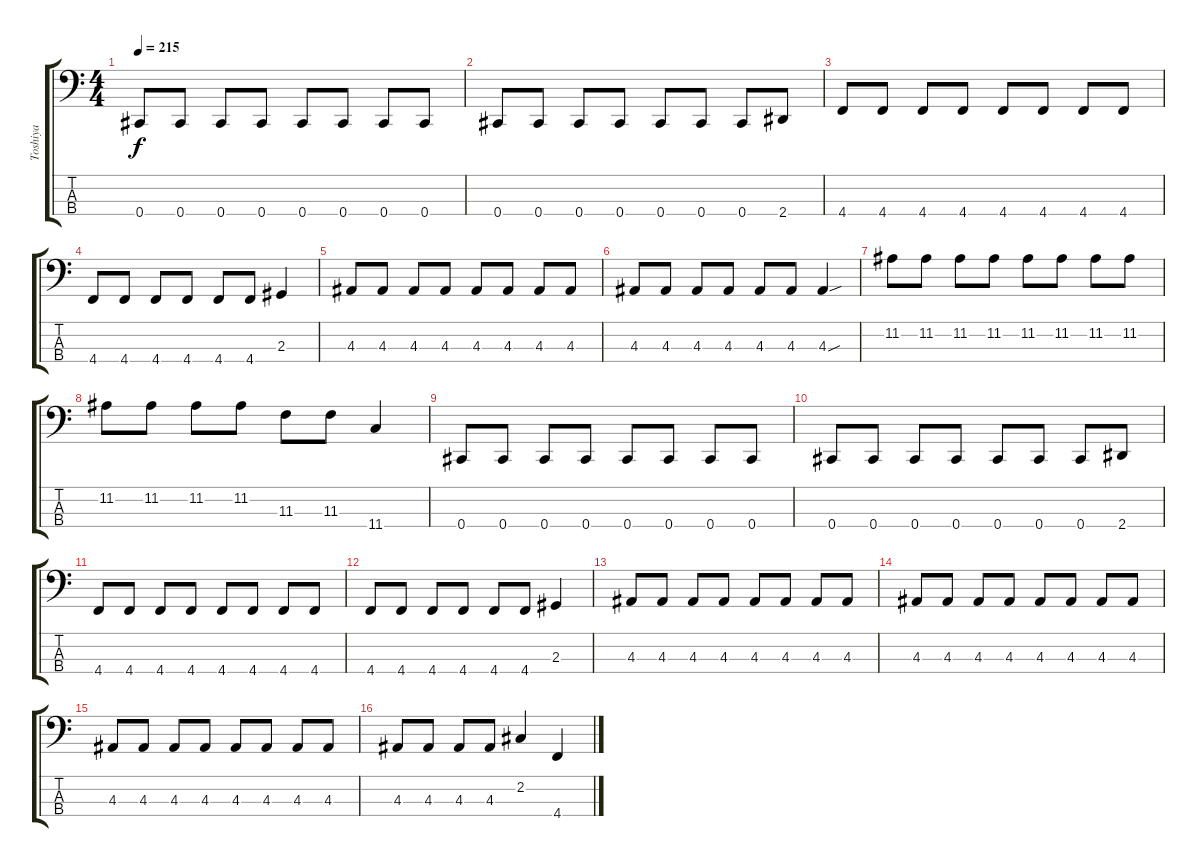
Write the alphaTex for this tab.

\track ("Toshiya" "Toshiya") {instrument electricbasspick}
\staff {score tabs}
\tuning (E2 B1 Gb1 Db1) {hide}
\ts (4 4)
\tempo 215
\clef f4
\ks aminor
0.4.8{dy f} 0.4.8 0.4.8 0.4.8 0.4.8 0.4.8 0.4.8 0.4.8 |
0.4.8 0.4.8 0.4.8 0.4.8 0.4.8 0.4.8 0.4.8 2.4.8 |
4.4.8 4.4.8 4.4.8 4.4.8 4.4.8 4.4.8 4.4.8 4.4.8 |
4.4.8 4.4.8 4.4.8 4.4.8 4.4.8 4.4.8 2.3.4 |
4.3.8 4.3.8 4.3.8 4.3.8 4.3.8 4.3.8 4.3.8 4.3.8 |
4.3.8 4.3.8 4.3.8 4.3.8 4.3.8 4.3.8 4.3{sou}.4 |
11.2.8 11.2.8 11.2.8 11.2.8 11.2.8 11.2.8 11.2.8 11.2.8 |
11.2.8 11.2.8 11.2.8 11.2.8 11.3.8 11.3.8 11.4.4 |
0.4.8 0.4.8 0.4.8 0.4.8 0.4.8 0.4.8 0.4.8 0.4.8 |
0.4.8 0.4.8 0.4.8 0.4.8 0.4.8 0.4.8 0.4.8 2.4.8 |
4.4.8 4.4.8 4.4.8 4.4.8 4.4.8 4.4.8 4.4.8 4.4.8 |
4.4.8 4.4.8 4.4.8 4.4.8 4.4.8 4.4.8 2.3.4 |
4.3.8 4.3.8 4.3.8 4.3.8 4.3.8 4.3.8 4.3.8 4.3.8 |
4.3.8 4.3.8 4.3.8 4.3.8 4.3.8 4.3.8 4.3.8 4.3.8 |
4.3.8 4.3.8 4.3.8 4.3.8 4.3.8 4.3.8 4.3.8 4.3.8 |
4.3.8 4.3.8 4.3.8 4.3.8 2.2.4 4.4.4
